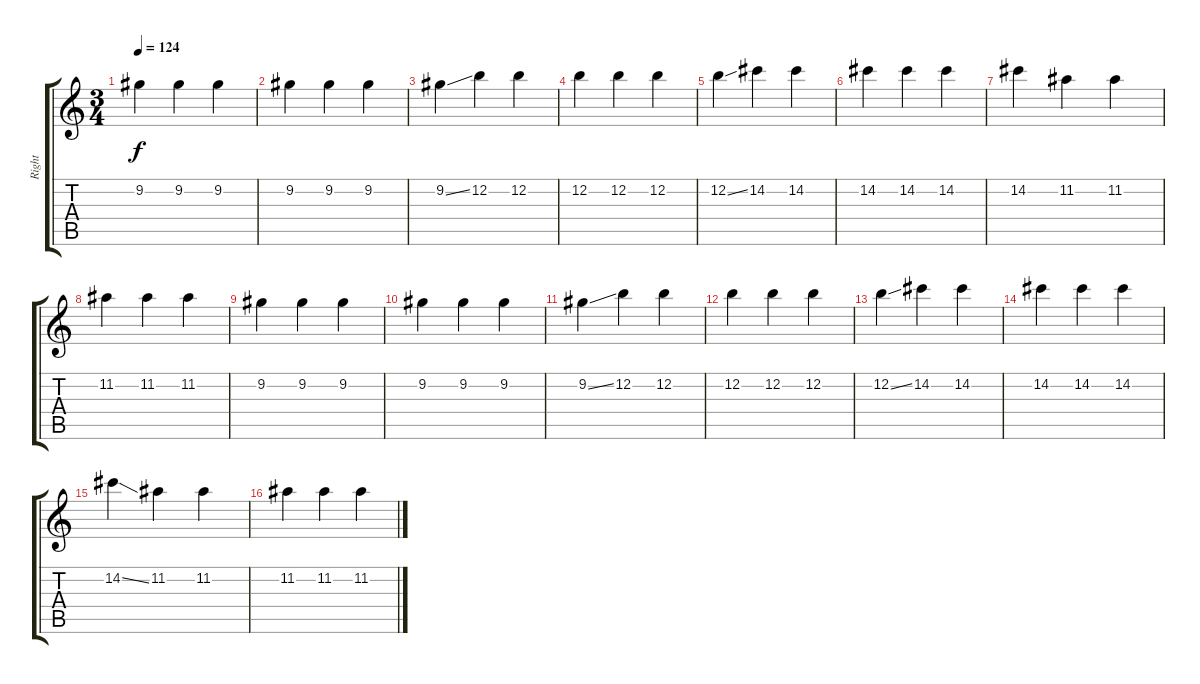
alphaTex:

\track ("Right" "Right") {instrument acousticguitarsteel}
\staff {score tabs}
\tuning (E4 B3 G3 D3 A2 E2) {hide}
\ts (3 4)
\tempo 124
\clef g2
\ks c
9.2.4{dy f volume 8} 9.2.4 9.2.4 |
9.2.4 9.2.4 9.2.4 |
9.2{ss}.4 12.2.4 12.2.4 |
12.2.4 12.2.4 12.2.4 |
12.2{ss}.4 14.2.4 14.2.4 |
14.2.4 14.2.4 14.2.4 |
14.2.4 11.2.4 11.2.4 |
11.2.4 11.2.4 11.2.4 |
9.2.4 9.2.4 9.2.4 |
9.2.4 9.2.4 9.2.4 |
9.2{ss}.4 12.2.4 12.2.4 |
12.2.4 12.2.4 12.2.4 |
12.2{ss}.4 14.2.4 14.2.4 |
14.2.4 14.2.4 14.2.4 |
14.2{ss}.4 11.2.4 11.2.4 |
11.2.4 11.2.4 11.2.4
